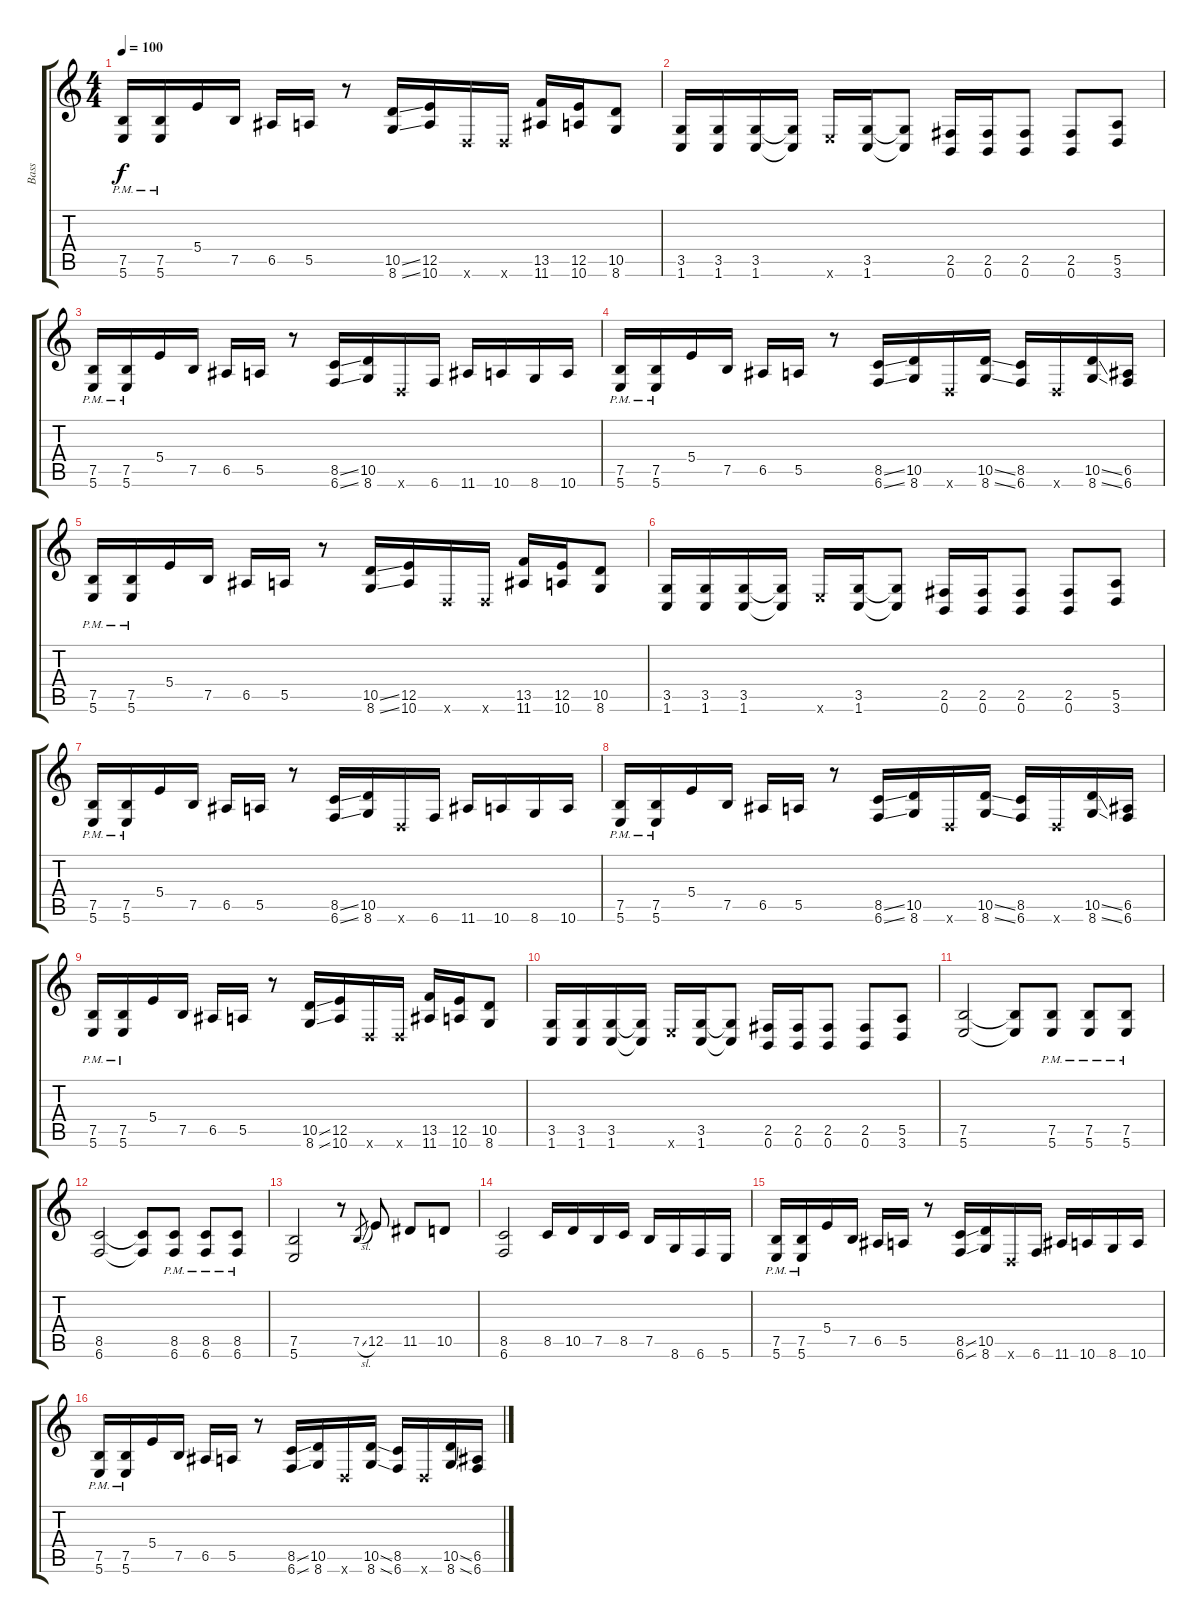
\track ("Bass" "Bass") {instrument electricbassfinger}
\staff {score tabs}
\tuning (C4 G3 E3 B2 E2 B1) {hide}
\ts (4 4)
\tempo 100
\clef g2
\ks c
(7.5{pm} 5.6{pm}).16{dy f} (7.5{pm} 5.6{pm}).16 5.4.16 7.5.16 6.5.16 5.5.16 r.8 (10.5{ss} 8.6{ss}).16 (12.5 10.6).16 3.6{x}.16 3.6{x}.16 (13.5 11.6).16 (12.5 10.6).16 (10.5 8.6).8 |
(3.5 1.6).16 (3.5 1.6).16 (3.5 1.6).16 (3.5{t} 1.6{t}).16 5.6{x}.16 (3.5 1.6).16 (3.5{t} 1.6{t}).8 (2.5 0.6).16 (2.5 0.6).16 (2.5 0.6).8 (2.5 0.6).8 (5.5 3.6).8 |
(7.5{pm} 5.6{pm}).16 (7.5{pm} 5.6{pm}).16 5.4.16 7.5.16 6.5.16 5.5.16 r.8 (8.5{ss} 6.6{ss}).16 (10.5 8.6).16 3.6{x}.16 6.6.16 11.6.16 10.6.16 8.6.16 10.6.16 |
(7.5{pm} 5.6{pm}).16 (7.5{pm} 5.6{pm}).16 5.4.16 7.5.16 6.5.16 5.5.16 r.8 (8.5{ss} 6.6{ss}).16 (10.5 8.6).16 3.6{x}.16 (10.5{ss} 8.6{ss}).16 (8.5 6.6).16 3.6{x}.16 (10.5{ss} 8.6{ss}).16 (6.5 6.6).16 |
(7.5{pm} 5.6{pm}).16 (7.5{pm} 5.6{pm}).16 5.4.16 7.5.16 6.5.16 5.5.16 r.8 (10.5{ss} 8.6{ss}).16 (12.5 10.6).16 3.6{x}.16 3.6{x}.16 (13.5 11.6).16 (12.5 10.6).16 (10.5 8.6).8 |
(3.5 1.6).16 (3.5 1.6).16 (3.5 1.6).16 (3.5{t} 1.6{t}).16 5.6{x}.16 (3.5 1.6).16 (3.5{t} 1.6{t}).8 (2.5 0.6).16 (2.5 0.6).16 (2.5 0.6).8 (2.5 0.6).8 (5.5 3.6).8 |
(7.5{pm} 5.6{pm}).16 (7.5{pm} 5.6{pm}).16 5.4.16 7.5.16 6.5.16 5.5.16 r.8 (8.5{ss} 6.6{ss}).16 (10.5 8.6).16 3.6{x}.16 6.6.16 11.6.16 10.6.16 8.6.16 10.6.16 |
(7.5{pm} 5.6{pm}).16 (7.5{pm} 5.6{pm}).16 5.4.16 7.5.16 6.5.16 5.5.16 r.8 (8.5{ss} 6.6{ss}).16 (10.5 8.6).16 3.6{x}.16 (10.5{ss} 8.6{ss}).16 (8.5 6.6).16 3.6{x}.16 (10.5{ss} 8.6{ss}).16 (6.5 6.6).16 |
(7.5{pm} 5.6{pm}).16 (7.5{pm} 5.6{pm}).16 5.4.16 7.5.16 6.5.16 5.5.16 r.8 (10.5{ss} 8.6{ss}).16 (12.5 10.6).16 3.6{x}.16 3.6{x}.16 (13.5 11.6).16 (12.5 10.6).16 (10.5 8.6).8 |
(3.5 1.6).16 (3.5 1.6).16 (3.5 1.6).16 (3.5{t} 1.6{t}).16 5.6{x}.16 (3.5 1.6).16 (3.5{t} 1.6{t}).8 (2.5 0.6).16 (2.5 0.6).16 (2.5 0.6).8 (2.5 0.6).8 (5.5 3.6).8 |
(7.5 5.6).2 (7.5{t} 5.6{t}).8 (7.5{pm} 5.6{pm}).8 (7.5{pm} 5.6{pm}).8 (7.5{pm} 5.6{pm}).8 |
(8.5 6.6).2 (8.5{t} 6.6{t}).8 (8.5{pm} 6.6{pm}).8 (8.5{pm} 6.6{pm}).8 (8.5{pm} 6.6{pm}).8 |
(7.5 5.6).2 r.8 7.5{sl}.8{gr} 12.5.8 11.5.8 10.5.8 |
(8.5 6.6).2 8.5.16 10.5.16 7.5.16 8.5.16 7.5.16 8.6.16 6.6.16 5.6.16 |
(7.5{pm} 5.6{pm}).16 (7.5{pm} 5.6{pm}).16 5.4.16 7.5.16 6.5.16 5.5.16 r.8 (8.5{ss} 6.6{ss}).16 (10.5 8.6).16 3.6{x}.16 6.6.16 11.6.16 10.6.16 8.6.16 10.6.16 |
(7.5{pm} 5.6{pm}).16 (7.5{pm} 5.6{pm}).16 5.4.16 7.5.16 6.5.16 5.5.16 r.8 (8.5{ss} 6.6{ss}).16 (10.5 8.6).16 3.6{x}.16 (10.5{ss} 8.6{ss}).16 (8.5 6.6).16 3.6{x}.16 (10.5{ss} 8.6{ss}).16 (6.5 6.6).16
